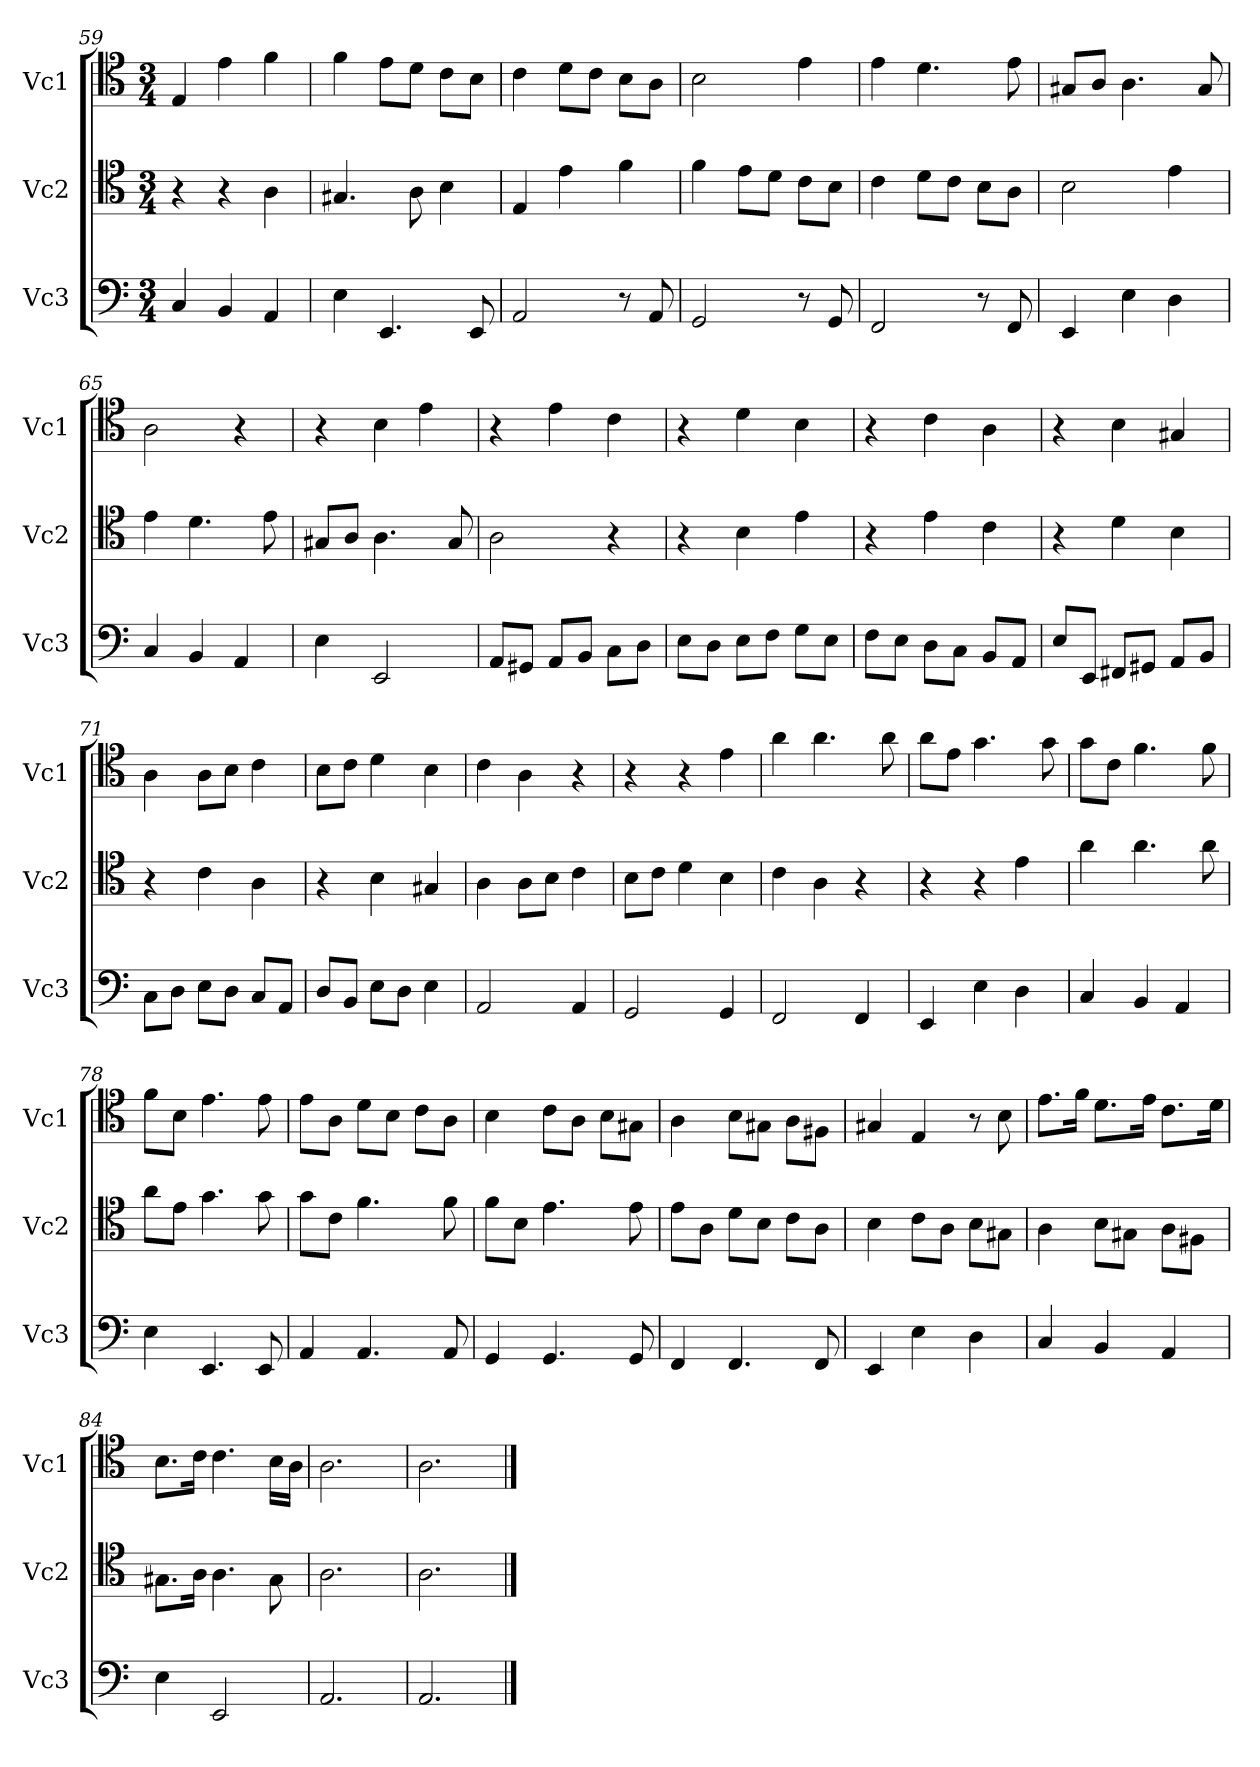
**kern	**kern	**kern
*part3	*part2	*part1
*staff3	*staff2	*staff1
*I"Vc3	*I"Vc2	*I"Vc1
*I'Vc3	*I'Vc2	*I'Vc1
*clefF4	*clefC4	*clefC4
*k[]	*k[]	*k[]
*M3/4	*M3/4	*M3/4
=59	=59	=59
4C/	4r	4E/
4BB/	4r	4e\
4AA/	4A\	4f\
=60	=60	=60
4E\	4.G#X/	4f\
4.EE/	.	8e\L
.	8A\	8d\J
.	4B\	8c\L
8EE/	.	8B\J
!!LO:PB:g=z
=61	=61	=61
2AA/	4E/	4c\
.	4e\	8d\L
.	.	8c\J
8r	4f\	8B\L
8AA/	.	8A\J
=62	=62	=62
2GG/	4f\	2B\
.	8e\L	.
.	8d\J	.
8r	8c\L	4e\
8GG/	8B\J	.
=63	=63	=63
2FF/	4c\	4e\
.	8d\L	4.d\
.	8c\J	.
8r	8B\L	.
8FF/	8A\J	8e\
=64	=64	=64
4EE/	2B\	8G#X/L
.	.	8A/J
4E\	.	4.A\
4D\	4e\	.
.	.	8G#/
=65	=65	=65
4C/	4e\	2A\
4BB/	4.d\	.
4AA/	.	4r
.	8e\	.
=66	=66	=66
4E\	8G#X/L	4r
.	8A/J	.
2EE/	4.A\	4B\
.	.	4e\
.	8G#/	.
=67	=67	=67
8AA/L	2A\	4r
8GG#X/J	.	.
8AA/L	.	4e\
8BB/J	.	.
8C\L	4r	4c\
8D\J	.	.
!!LO:LB:g=z
=68	=68	=68
8E\L	4r	4r
8D\J	.	.
8E\L	4B\	4d\
8F\J	.	.
8G\L	4e\	4B\
8E\J	.	.
=69	=69	=69
8F\L	4r	4r
8E\J	.	.
8D\L	4e\	4c\
8C\J	.	.
8BB/L	4c\	4A\
8AA/J	.	.
=70	=70	=70
8E/L	4r	4r
8EE/J	.	.
8FF#X/L	4d\	4B\
8GG#X/J	.	.
8AA/L	4B\	4G#X/
8BB/J	.	.
=71	=71	=71
8C\L	4r	4A\
8D\J	.	.
8E\L	4c\	8A\L
8D\J	.	8B\J
8C/L	4A\	4c\
8AA/J	.	.
=72	=72	=72
8D/L	4r	8B\L
8BB/J	.	8c\J
8E\L	4B\	4d\
8D\J	.	.
4E\	4G#X/	4B\
=73	=73	=73
2AA/	4A\	4c\
.	8A\L	4A\
.	8B\J	.
4AA/	4c\	4r
=74	=74	=74
2GG/	8B\L	4r
.	8c\J	.
.	4d\	4r
4GG/	4B\	4e\
!!LO:LB:g=z
=75	=75	=75
2FF/	4c\	4a\
.	4A\	4.a\
4FF/	4r	.
.	.	8a\
=76	=76	=76
4EE/	4r	8a\L
.	.	8e\J
4E\	4r	4.g\
4D\	4e\	.
.	.	8g\
=77	=77	=77
4C/	4a\	8g\L
.	.	8c\J
4BB/	4.a\	4.f\
4AA/	.	.
.	8a\	8f\
=78	=78	=78
4E\	8a\L	8f\L
.	8e\J	8B\J
4.EE/	4.g\	4.e\
8EE/	8g\	8e\
=79	=79	=79
4AA/	8g\L	8e\L
.	8c\J	8A\J
4.AA/	4.f\	8d\L
.	.	8B\J
.	.	8c\L
8AA/	8f\	8A\J
=80	=80	=80
4GG/	8f\L	4B\
.	8B\J	.
4.GG/	4.e\	8c\L
.	.	8A\J
.	.	8B\L
8GG/	8e\	8G#X\J
!!LO:LB:g=z
=81	=81	=81
4FF/	8e\L	4A\
.	8A\J	.
4.FF/	8d\L	8B\L
.	8B\J	8G#X\J
.	8c\L	8A\L
8FF/	8A\J	8F#X\J
=82	=82	=82
4EE/	4B\	4G#X/
4E\	8c\L	4E/
.	8A\J	.
4D\	8B\L	8r
.	8G#X\J	8B\
=83	=83	=83
4C/	4A\	8.e\L
.	.	16f\Jk
4BB/	8B\L	8.d\L
.	8G#X\J	.
.	.	16e\Jk
4AA/	8A\L	8.c\L
.	8F#X\J	.
.	.	16d\Jk
=84	=84	=84
4E\	8.G#X\L	8.B\L
.	16A\Jk	16c\Jk
2EE/	4.A\	4.c\
.	8G#\	16B\LL
.	.	16A\JJ
=85	=85	=85
2.AA/	2.A\	2.A\
=86	=86	=86
2.AA/	2.A\	2.A\
==	==	==
*-	*-	*-
